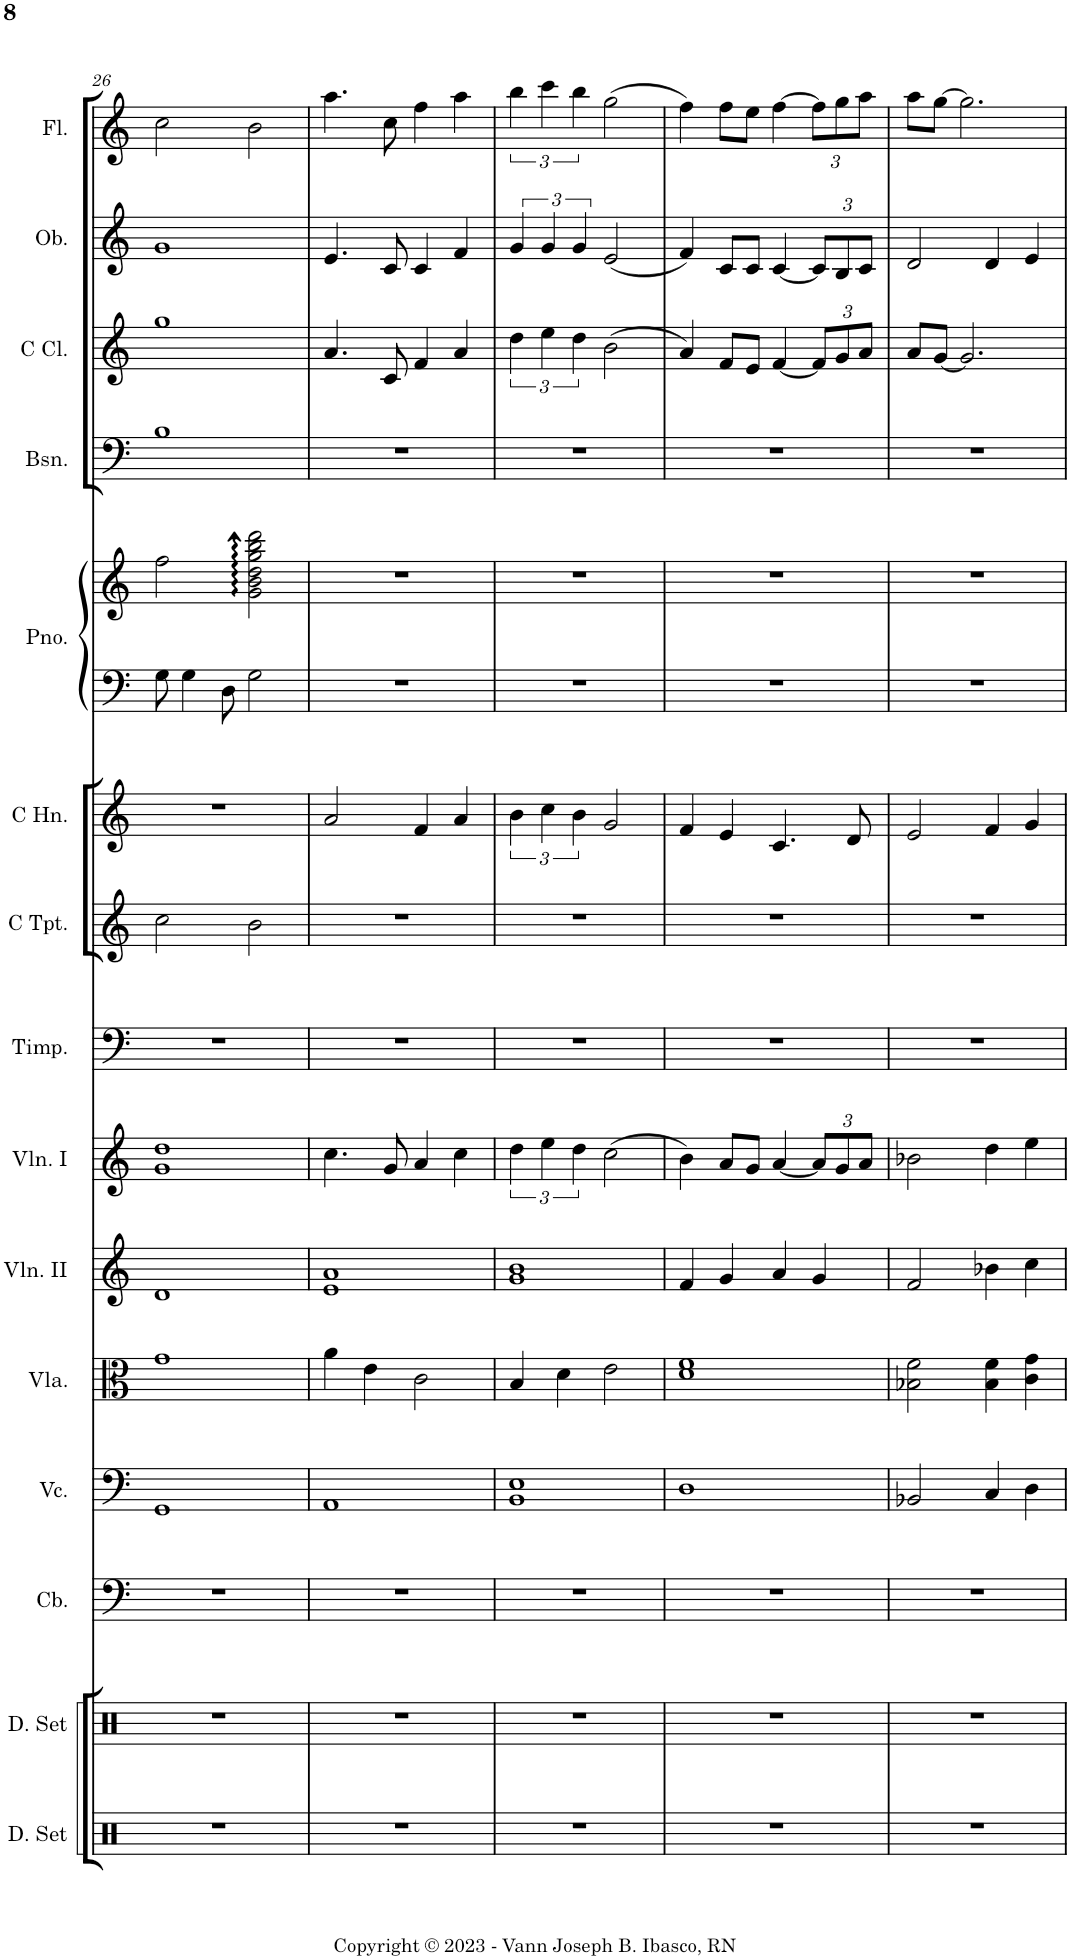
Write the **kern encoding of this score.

**kern	**kern	**kern	**kern	**kern	**kern	**kern	**kern	**kern	**kern	**kern	**kern	**kern	**kern	**kern	**kern
*part15	*part14	*part13	*part12	*part11	*part10	*part9	*part8	*part7	*part6	*part5	*part5	*part4	*part3	*part2	*part1
*staff16	*staff15	*staff14	*staff13	*staff12	*staff11	*staff10	*staff9	*staff8	*staff7	*staff6	*staff5	*staff4	*staff3	*staff2	*staff1
*I"Drumset	*I"Drumset	*I"Contrabasses	*I"Violoncellos	*I"Violas	*I"Violins II	*I"Violins I	*I"Timpani	*I"C Trumpet	*I"Horn in C	*I"Grand Piano	*	*I"Bassoons	*I"C Clarinet	*I"Oboes	*I"Flutes
*I'D. Set	*I'D. Set	*I'Cb.	*I'Vc.	*I'Vla.	*I'Vln. II	*I'Vln. I	*I'Timp.	*I'C Tpt.	*	*I'Pno.	*	*I'Bsn.	*I'C Cl.	*I'Ob.	*I'Fl.
!!LO:PB:g=z
*clefX	*clefX	*clefF4	*clefF4	*clefC3	*clefG2	*clefG2	*clefF4	*clefG2	*clefG2	*clefF4	*clefG2	*clefF4	*clefG2	*clefG2	*clefG2
*	*	*Trd7c12	*	*	*	*	*	*	*Trd7c12	*	*	*	*Trd1c2	*	*
*k[]	*k[]	*k[]	*k[]	*k[]	*k[]	*k[]	*k[]	*k[]	*k[]	*k[]	*k[]	*k[]	*k[]	*k[]	*k[]
*M4/4	*M4/4	*M4/4	*M4/4	*M4/4	*M4/4	*M4/4	*M4/4	*M4/4	*M4/4	*M4/4	*M4/4	*M4/4	*M4/4	*M4/4	*M4/4
=26	=26	=26	=26	=26	=26	=26	=26	=26	=26	=26	=26	=26	=26	=26	=26
1r	1r	1r	1GG	1g	1d	1g 1dd	1r	2cc\	1r	8G\	2ff\	1B	1gg	1g	2cc\
.	.	.	.	.	.	.	.	.	.	4G\	.	.	.	.	.
.	.	.	.	.	.	.	.	.	.	8D\	.	.	.	.	.
.	.	.	.	.	.	.	.	2b\	.	2G\	2g\ 2b\ 2dd\ 2gg\ 2bb\ 2ddd\	.	.	.	2b\
=27	=27	=27	=27	=27	=27	=27	=27	=27	=27	=27	=27	=27	=27	=27	=27
1r	1r	1r	1AA	4a\	1e 1a	4.cc\	1r	1r	2a/	1r	1r	1r	4.a/	4.e/	4.aa\
.	.	.	.	4e\	.	.	.	.	.	.	.	.	.	.	.
.	.	.	.	.	.	8g/	.	.	.	.	.	.	8c/	8c/	8cc\
.	.	.	.	2c\	.	4a/	.	.	4f/	.	.	.	4f/	4c/	4ff\
.	.	.	.	.	.	4cc\	.	.	4a/	.	.	.	4a/	4f/	4aa\
=28	=28	=28	=28	=28	=28	=28	=28	=28	=28	=28	=28	=28	=28	=28	=28
1r	1r	1r	1BB 1E	4B/	1g 1b	6dd\	1r	1r	6b\	1r	1r	1r	6dd\	6g/	6bb\
.	.	.	.	.	.	6ee\	.	.	6cc\	.	.	.	6ee\	6g/	6ccc\
.	.	.	.	4d\	.	.	.	.	.	.	.	.	.	.	.
.	.	.	.	.	.	6dd\	.	.	6b\	.	.	.	6dd\	6g/	6bb\
.	.	.	.	2e\	.	(2cc\	.	.	2g/	.	.	.	(2b\	(2e/	(2gg\
=29	=29	=29	=29	=29	=29	=29	=29	=29	=29	=29	=29	=29	=29	=29	=29
1r	1r	1r	1D	1d 1f	4f/	4b\)	1r	1r	4f/	1r	1r	1r	4a/)	4f/)	4ff\)
.	.	.	.	.	4g/	8a/L	.	.	4e/	.	.	.	8f/L	8c/L	8ff\L
.	.	.	.	.	.	8g/J	.	.	.	.	.	.	8e/J	8c/J	8ee\J
.	.	.	.	.	4a/	[4a/	.	.	4.c/	.	.	.	[4f/	[4c/	[4ff\
*	*	*	*	*	*	*Xbrackettup	*	*	*	*	*	*	*Xbrackettup	*Xbrackettup	*Xbrackettup
.	.	.	.	.	4g/	12a/L]	.	.	.	.	.	.	12f/L]	12c/L]	12ff\L]
.	.	.	.	.	.	12g/	.	.	.	.	.	.	12g/	12B/	12gg\
.	.	.	.	.	.	.	.	.	8d/	.	.	.	.	.	.
.	.	.	.	.	.	12a/J	.	.	.	.	.	.	12a/J	12c/J	12aa\J
=30	=30	=30	=30	=30	=30	=30	=30	=30	=30	=30	=30	=30	=30	=30	=30
1r	1r	1r	2BB-X/	2B-X\ 2f\	2f/	2b-X\	1r	1r	2e/	1r	1r	1r	8a/L	2d/	8aa\L
.	.	.	.	.	.	.	.	.	.	.	.	.	[8g/J	.	[8gg\J
.	.	.	.	.	.	.	.	.	.	.	.	.	2.g/]	.	2.gg\]
.	.	.	4C/	4B-\ 4f\	4b-X\	4dd\	.	.	4f/	.	.	.	.	4d/	.
.	.	.	4D\	4c\ 4g\	4cc\	4ee\	.	.	4g/	.	.	.	.	4e/	.
=	=	=	=	=	=	=	=	=	=	=	=	=	=	=	=
*-	*-	*-	*-	*-	*-	*-	*-	*-	*-	*-	*-	*-	*-	*-	*-
